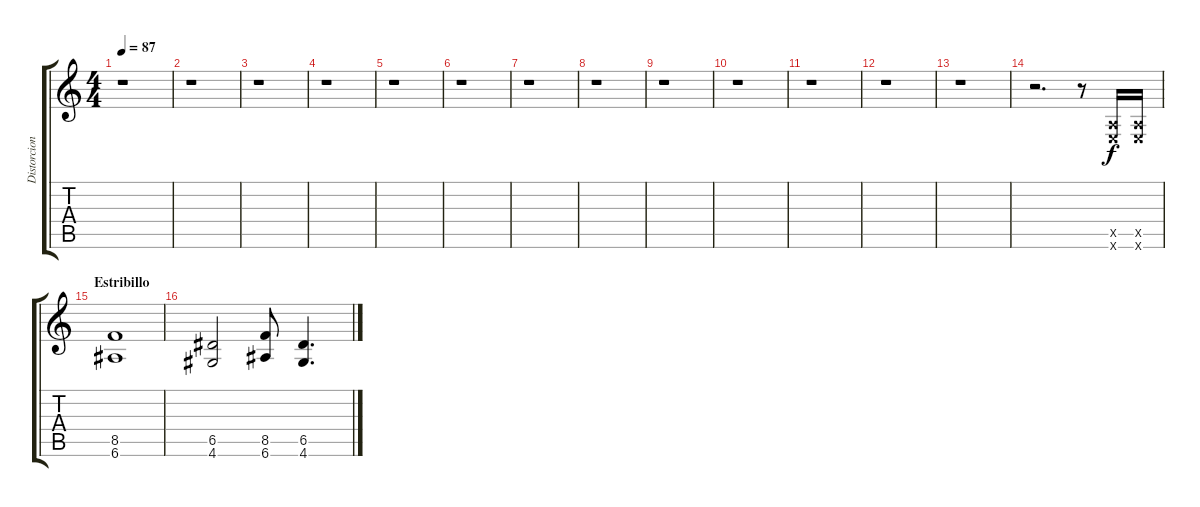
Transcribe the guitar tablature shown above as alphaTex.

\track ("Distorcion I" "Distorcion") {instrument distortionguitar}
\staff {score tabs}
\tuning (E4 B3 G3 D3 A2 E2) {hide}
\ts (4 4)
\tempo 87
\clef g2
\ks c
r.1{dy f} |
r.1 |
r.1 |
r.1 |
r.1 |
r.1 |
r.1 |
r.1 |
r.1 |
r.1 |
r.1 |
r.1 |
r.1 |
r.2{d} r.8 (0.5{x} 0.6{x}).16 (0.5{x} 0.6{x}).16 |
\section ("" "Estribillo")
(8.5 6.6).1 |
(6.5 4.6).2 (8.5 6.6).8 (6.5 4.6).4{d}
